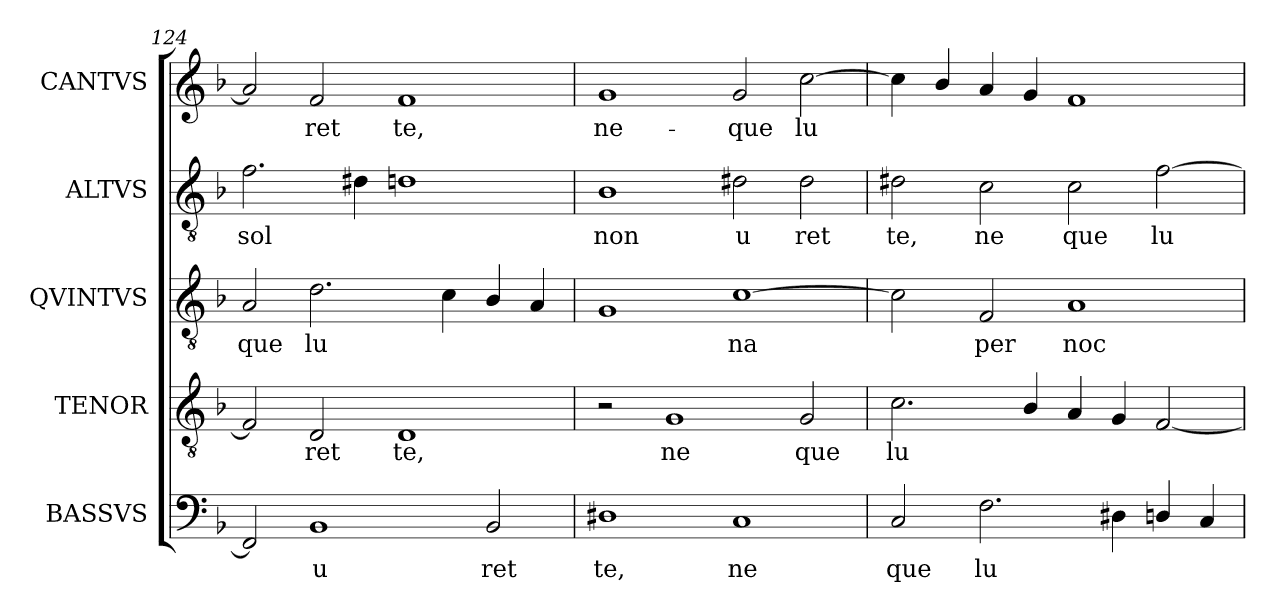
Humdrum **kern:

**kern	**text	**kern	**text	**kern	**text	**kern	**text	**kern	**text
*part5	*part5	*part4	*part4	*part3	*part3	*part2	*part2	*part1	*part1
*staff5	*staff5	*staff4	*staff4	*staff3	*staff3	*staff2	*staff2	*staff1	*staff1
*I"BASSVS	*	*I"TENOR	*	*I"QVINTVS	*	*I"ALTVS	*	*I"CANTVS	*
*clefF4	*	*clefGv2	*	*clefGv2	*	*clefGv2	*	*clefG2	*
*ITrd-3c-5	*	*ITrd-3c-5	*	*ITrd-3c-5	*	*ITrd-3c-5	*	*	*
*k[b-e-]	*	*k[b-e-]	*	*k[b-e-]	*	*k[b-e-]	*	*k[b-]	*
*B-:	*	*B-:	*	*B-:	*	*B-:	*	*F:	*
=124	=124	=124	=124	=124	=124	=124	=124	=124	=124
!	!LO:LY:b:cj	!	!LO:LY:b:cj	!	!LO:LY:b:cj	!	!LO:LY:b:cj	!	!LO:LY:b:cj
2BB-/]	.	2B-/]	.	2d/	-que	2.b-\	sol	2a/]	--
!	!LO:LY:b:cj	!	!LO:LY:b:cj	!	!LO:LY:b:cj	!	!	!	!LO:LY:b:cj
1E-	u	2G/	ret	2.g\	lu-	.	.	2f/	-ret
!	!	!	!	!	!	!	!LO:LY:b:cj	!	!
.	.	.	.	.	.	4g#\	.	.	.
!	!	!	!LO:LY:b:cj	!	!	!	!LO:LY:b:cj	!	!LO:LY:b:cj
.	.	1G	te,	.	.	1g	.	1f	te,
!	!	!	!	!	!LO:LY:b:cj	!	!	!	!
.	.	.	.	4f\	--	.	.	.	.
!	!LO:LY:b:cj	!	!	!	!LO:LY:b:cj	!	!	!	!
2E-/	ret	.	.	4e-/	--	.	.	.	.
!	!	!	!	!	!LO:LY:b:cj	!	!	!	!
.	.	.	.	4d/	--	.	.	.	.
=125	=125	=125	=125	=125	=125	=125	=125	=125	=125
!	!LO:LY:b:cj	!	!	!	!LO:LY:b:cj	!	!LO:LY:b:cj	!	!LO:LY:b:cj
1G#	te,	2r	.	1c	--	1e-	non	1g	ne-
!	!	!	!LO:LY:b:cj	!	!	!	!	!	!
.	.	1c	ne	.	.	.	.	.	.
!	!LO:LY:b:cj	!	!	!	!LO:LY:b:cj	!	!LO:LY:b:cj	!	!LO:LY:b:cj
1F	ne	.	.	[<1f	-na	2g#\	u	2g/	-que
!	!	!	!LO:LY:b:cj	!	!	!	!LO:LY:b:cj	!	!LO:LY:b:cj
.	.	2c/	que	.	.	2g#\	ret	[<2cc\	lu-
!!LO:PB:g=z
=126	=126	=126	=126	=126	=126	=126	=126	=126	=126
!	!LO:LY:b:cj	!	!LO:LY:b:cj	!	!LO:LY:b:cj	!	!LO:LY:b:cj	!	!LO:LY:b:cj
2F/	que	2.f\	lu	2f\]	.	2g#\	te,	4cc\]	--
!	!	!	!	!	!	!	!	!	!LO:LY:b:cj
.	.	.	.	.	.	.	.	4b-/	--
!	!LO:LY:b:cj	!	!	!	!LO:LY:b:cj	!	!LO:LY:b:cj	!	!LO:LY:b:cj
2.B-\	lu-	.	.	2B-/	per	2f\	ne	4a/	--
!	!	!	!LO:LY:b:cj	!	!	!	!	!	!LO:LY:b:cj
.	.	4e-/	.	.	.	.	.	4g/	--
!	!	!	!LO:LY:b:cj	!	!LO:LY:b:cj	!	!LO:LY:b:cj	!	!LO:LY:b:cj
.	.	4d/	.	1d	noc	2f\	que	1f	--
!	!LO:LY:b:cj	!	!LO:LY:b:cj	!	!	!	!	!	!
4G#\	--	4c/	.	.	.	.	.	.	.
!	!LO:LY:b:cj	!	!LO:LY:b:cj	!	!	!	!LO:LY:b:cj	!	!
4G/	--	[<2B-/	.	.	.	[>2b-\	lu	.	.
!	!LO:LY:b:cj	!	!	!	!	!	!	!	!
4F/	--	.	.	.	.	.	.	.	.
=	=	=	=	=	=	=	=	=	=
*-	*-	*-	*-	*-	*-	*-	*-	*-	*-
